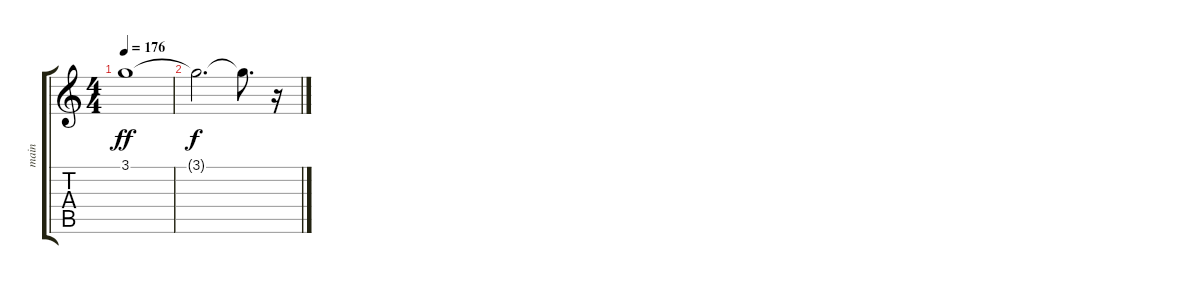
\track ("main" "main") {instrument overdrivenguitar}
\staff {score tabs}
\tuning (E4 B3 G3 D3 A2 E2) {hide}
\ts (4 4)
\tempo 176
\clef g2
\ks c
3.1.1{dy ff} |
3.1{t}.2{d dy f} 3.1{t}.8{d} r.16
